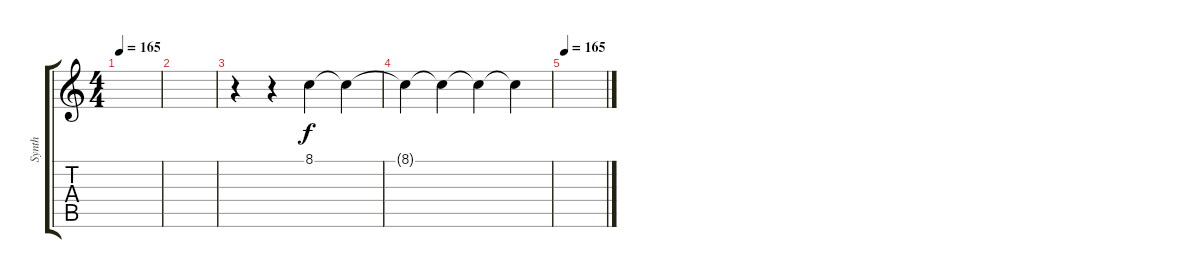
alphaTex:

\track ("Synth" "Synth") {instrument pad2warm}
\staff {score tabs}
\tuning (E4 B3 G3 D3 A2 D2) {hide}
\ts (4 4)
\tempo 165
\clef g2
\ks c
|
|
r.4 r.4 8.1.4 8.1{t}.4 |
8.1{t}.4 8.1{t}.4 8.1{t}.4 8.1{t}.4 |
\tempo 155
\tempo 165
